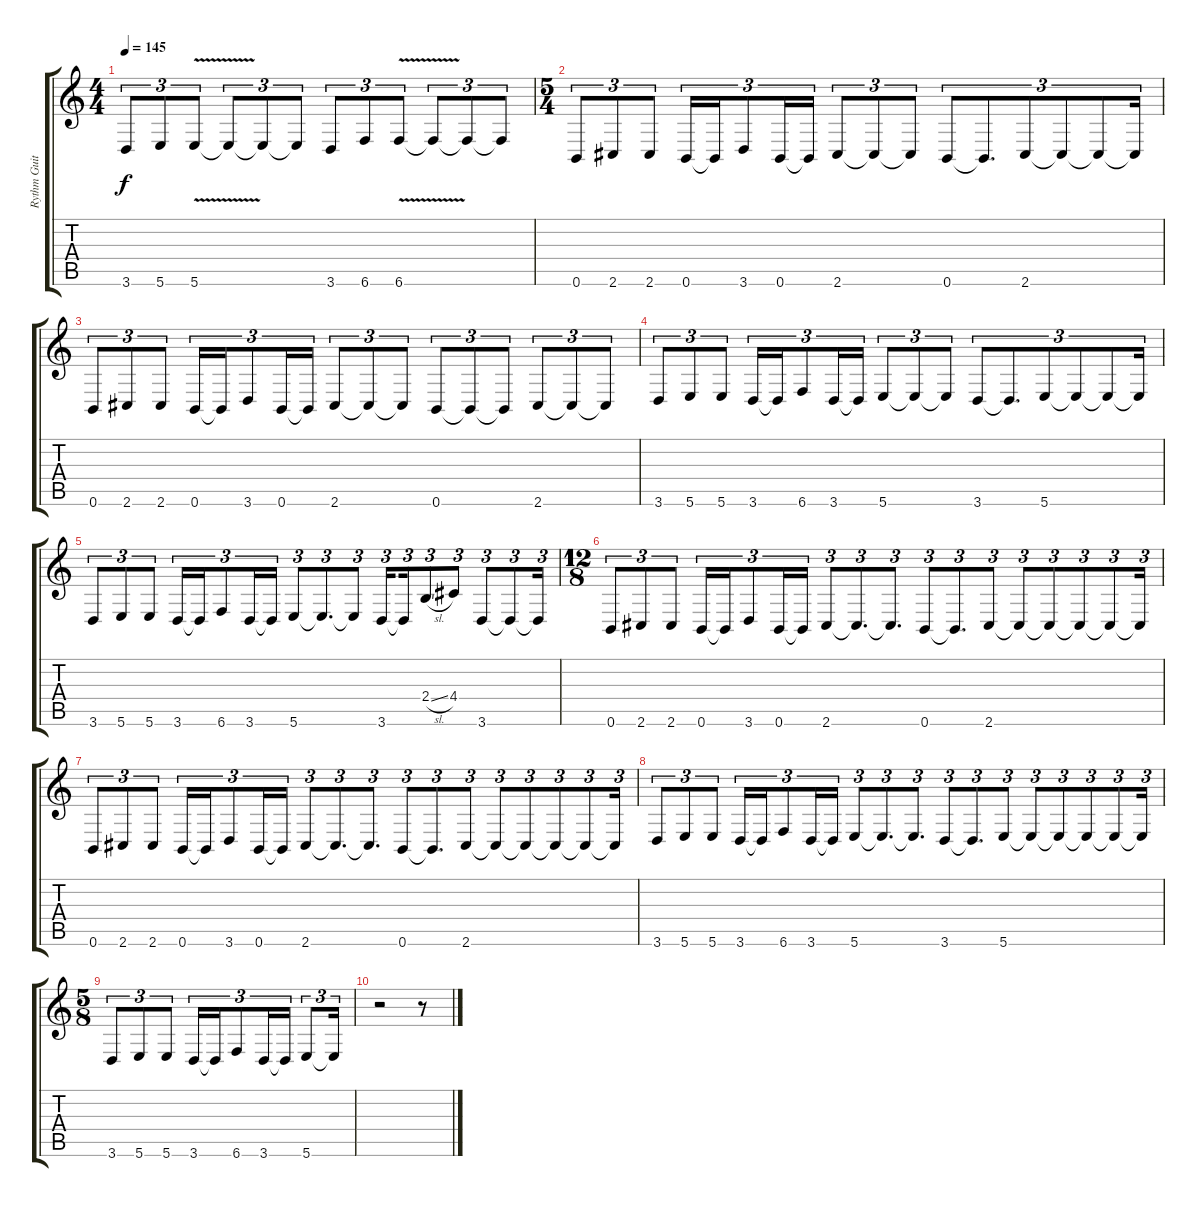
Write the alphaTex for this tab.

\track ("Rythm Guitar" "Rythm Guit") {instrument distortionguitar}
\staff {score tabs}
\tuning (B3 Gb3 D3 A2 E2 B1) {hide}
\ts (4 4)
\tempo 145
\clef g2
\ks c
3.6.8{tu (3 2) dy f} 5.6.8{tu (3 2)} 5.6{v}.8{tu (3 2)} 5.6{t}.8{tu (3 2)} 5.6{t}.8{tu (3 2)} 5.6{t}.8{tu (3 2)} 3.6.8{tu (3 2)} 6.6.8{tu (3 2)} 6.6{v}.8{tu (3 2)} 6.6{t}.8{tu (3 2)} 6.6{t}.8{tu (3 2)} 6.6{t}.8{tu (3 2)} |
\ts (5 4)
0.6.8{tu (3 2)} 2.6.8{tu (3 2)} 2.6.8{tu (3 2)} 0.6.16{tu (3 2)} 0.6{t}.16{tu (3 2)} 3.6.8{tu (3 2)} 0.6.16{tu (3 2)} 0.6{t}.16{tu (3 2)} 2.6.8{tu (3 2)} 2.6{t}.8{tu (3 2)} 2.6{t}.8{tu (3 2)} 0.6.8{tu (3 2)} 0.6{t}.8{d tu (3 2)} 2.6.8{tu (3 2)} 2.6{t}.8{tu (3 2)} 2.6{t}.8{tu (3 2)} 2.6{t}.16{tu (3 2)} |
0.6.8{tu (3 2)} 2.6.8{tu (3 2)} 2.6.8{tu (3 2)} 0.6.16{tu (3 2)} 0.6{t}.16{tu (3 2)} 3.6.8{tu (3 2)} 0.6.16{tu (3 2)} 0.6{t}.16{tu (3 2)} 2.6.8{tu (3 2)} 2.6{t}.8{tu (3 2)} 2.6{t}.8{tu (3 2)} 0.6.8{tu (3 2)} 0.6{t}.8{tu (3 2)} 0.6{t}.8{tu (3 2)} 2.6.8{tu (3 2)} 2.6{t}.8{tu (3 2)} 2.6{t}.8{tu (3 2)} |
3.6.8{tu (3 2)} 5.6.8{tu (3 2)} 5.6.8{tu (3 2)} 3.6.16{tu (3 2)} 3.6{t}.16{tu (3 2)} 6.6.8{tu (3 2)} 3.6.16{tu (3 2)} 3.6{t}.16{tu (3 2)} 5.6.8{tu (3 2)} 5.6{t}.8{tu (3 2)} 5.6{t}.8{tu (3 2)} 3.6.8{tu (3 2)} 3.6{t}.8{d tu (3 2)} 5.6.8{tu (3 2)} 5.6{t}.8{tu (3 2)} 5.6{t}.8{tu (3 2)} 5.6{t}.16{tu (3 2)} |
3.6.8{tu (3 2)} 5.6.8{tu (3 2)} 5.6.8{tu (3 2)} 3.6.16{tu (3 2)} 3.6{t}.16{tu (3 2)} 6.6.8{tu (3 2)} 3.6.16{tu (3 2)} 3.6{t}.16{tu (3 2)} 5.6.8{tu (3 2)} 5.6{t}.8{d tu (3 2)} 5.6{t}.8{tu (3 2)} 3.6.16{tu (3 2) beam splitsecondary} 3.6{t}.16{tu (3 2)} 2.4{sl}.8{tu (3 2)} 4.4.8{tu (3 2)} 3.6.8{tu (3 2)} 3.6{t}.8{tu (3 2)} 3.6{t}.16{tu (3 2)} |
\ts (12 8)
0.6.8{tu (3 2)} 2.6.8{tu (3 2)} 2.6.8{tu (3 2)} 0.6.16{tu (3 2)} 0.6{t}.16{tu (3 2)} 3.6.8{tu (3 2)} 0.6.16{tu (3 2)} 0.6{t}.16{tu (3 2)} 2.6.8{tu (3 2)} 2.6{t}.8{d tu (3 2)} 2.6{t}.8{d tu (3 2)} 0.6.8{tu (3 2)} 0.6{t}.8{d tu (3 2)} 2.6.8{tu (3 2)} 2.6{t}.8{tu (3 2)} 2.6{t}.8{tu (3 2)} 2.6{t}.8{tu (3 2)} 2.6{t}.8{tu (3 2)} 2.6{t}.16{tu (3 2)} |
0.6.8{tu (3 2)} 2.6.8{tu (3 2)} 2.6.8{tu (3 2)} 0.6.16{tu (3 2)} 0.6{t}.16{tu (3 2)} 3.6.8{tu (3 2)} 0.6.16{tu (3 2)} 0.6{t}.16{tu (3 2)} 2.6.8{tu (3 2)} 2.6{t}.8{d tu (3 2)} 2.6{t}.8{d tu (3 2)} 0.6.8{tu (3 2)} 0.6{t}.8{d tu (3 2)} 2.6.8{tu (3 2)} 2.6{t}.8{tu (3 2)} 2.6{t}.8{tu (3 2)} 2.6{t}.8{tu (3 2)} 2.6{t}.8{tu (3 2)} 2.6{t}.16{tu (3 2)} |
3.6.8{tu (3 2)} 5.6.8{tu (3 2)} 5.6.8{tu (3 2)} 3.6.16{tu (3 2)} 3.6{t}.16{tu (3 2)} 6.6.8{tu (3 2)} 3.6.16{tu (3 2)} 3.6{t}.16{tu (3 2)} 5.6.8{tu (3 2)} 5.6{t}.8{d tu (3 2)} 5.6{t}.8{d tu (3 2)} 3.6.8{tu (3 2)} 3.6{t}.8{d tu (3 2)} 5.6.8{tu (3 2)} 5.6{t}.8{tu (3 2)} 5.6{t}.8{tu (3 2)} 5.6{t}.8{tu (3 2)} 5.6{t}.8{tu (3 2)} 5.6{t}.16{tu (3 2)} |
\ts (5 8)
3.6.8{tu (3 2)} 5.6.8{tu (3 2)} 5.6.8{tu (3 2)} 3.6.16{tu (3 2)} 3.6{t}.16{tu (3 2)} 6.6.8{tu (3 2)} 3.6.16{tu (3 2)} 3.6{t}.16{tu (3 2)} 5.6.8{tu (3 2)} 5.6{t}.16{tu (3 2)} |
r.2 r.8
